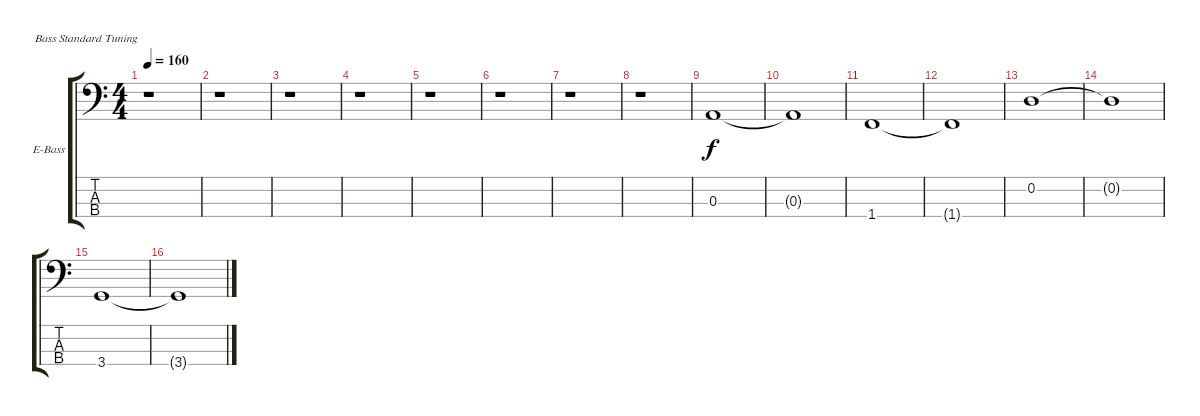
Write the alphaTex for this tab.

\bracketExtendMode groupsimilarinstruments
\firstSystemTrackNameOrientation horizontal
\otherSystemsTrackNameOrientation horizontal
\track ("Bass" "E-Bass") {instrument electricbasspick}
\staff {score tabs}
\tuning (G2 D2 A1 E1)
\ts (4 4)
\tempo 160
\clef f4
\ks c
r.1{dy f instrument electricbasspick} |
r.1 |
r.1 |
r.1 |
r.1 |
r.1 |
r.1 |
r.1 |
0.3.1 |
0.3{t}.1 |
1.4.1 |
1.4{t}.1 |
0.2.1 |
0.2{t}.1 |
3.4.1 |
3.4{t}.1
